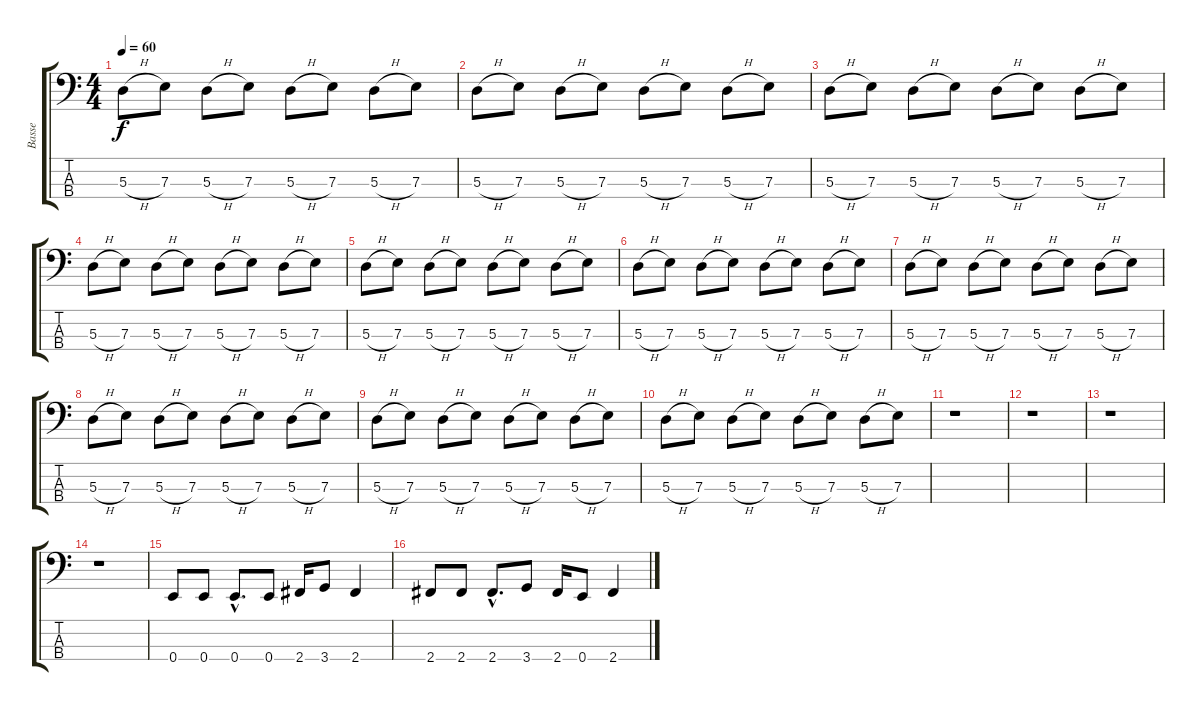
\track ("Basse" "Basse") {instrument electricbasspick}
\staff {score tabs}
\tuning (G2 D2 A1 E1) {hide}
\ts (4 4)
\tempo 60
\clef f4
\ks c
5.3{h}.8{dy f} 7.3.8 5.3{h}.8 7.3.8 5.3{h}.8 7.3.8 5.3{h}.8 7.3.8 |
5.3{h}.8 7.3.8 5.3{h}.8 7.3.8 5.3{h}.8 7.3.8 5.3{h}.8 7.3.8 |
5.3{h}.8 7.3.8 5.3{h}.8 7.3.8 5.3{h}.8 7.3.8 5.3{h}.8 7.3.8 |
5.3{h}.8 7.3.8 5.3{h}.8 7.3.8 5.3{h}.8 7.3.8 5.3{h}.8 7.3.8 |
5.3{h}.8 7.3.8 5.3{h}.8 7.3.8 5.3{h}.8 7.3.8 5.3{h}.8 7.3.8 |
5.3{h}.8 7.3.8 5.3{h}.8 7.3.8 5.3{h}.8 7.3.8 5.3{h}.8 7.3.8 |
5.3{h}.8 7.3.8 5.3{h}.8 7.3.8 5.3{h}.8 7.3.8 5.3{h}.8 7.3.8 |
5.3{h}.8 7.3.8 5.3{h}.8 7.3.8 5.3{h}.8 7.3.8 5.3{h}.8 7.3.8 |
5.3{h}.8 7.3.8 5.3{h}.8 7.3.8 5.3{h}.8 7.3.8 5.3{h}.8 7.3.8 |
5.3{h}.8 7.3.8 5.3{h}.8 7.3.8 5.3{h}.8 7.3.8 5.3{h}.8 7.3.8 |
r.1 |
r.1 |
r.1 |
r.1 |
0.4.8 0.4.8 0.4{hac}.8{d} 0.4.8 2.4.16 3.4.8 2.4.4 |
2.4.8 2.4.8 2.4{hac}.8{d} 3.4.8 2.4.16 0.4.8 2.4.4
